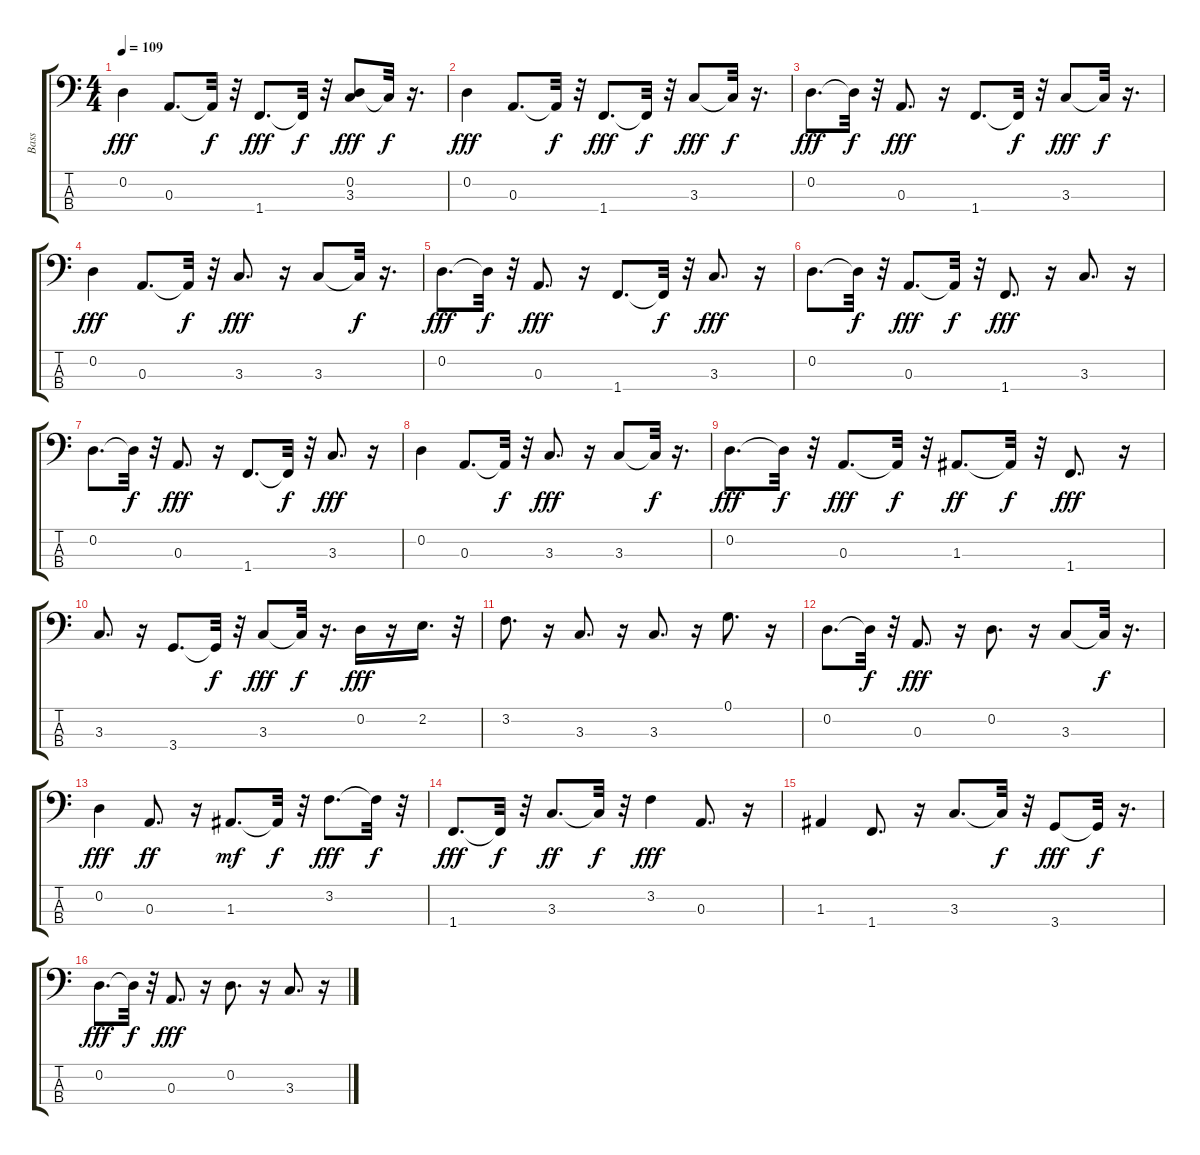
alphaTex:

\track ("Bass" "Bass") {instrument fretlessbass}
\staff {score tabs}
\tuning (G2 D2 A1 E1) {hide}
\ts (4 4)
\tempo 109
\clef f4
\ks c
0.2.4{dy fff} 0.3.8{d} 0.3{t}.32{dy f} r.32 1.4.8{d dy fff} 1.4{t}.32{dy f} r.32 (0.2 3.3).8{dy fff} 3.3{t}.32{dy f} r.16{d} |
0.2.4{dy fff} 0.3.8{d} 0.3{t}.32{dy f} r.32 1.4.8{d dy fff} 1.4{t}.32{dy f} r.32 3.3.8{dy fff} 3.3{t}.32{dy f} r.16{d} |
0.2.8{d dy fff} 0.2{t}.32{dy f} r.32 0.3.8{d dy fff} r.16 1.4.8{d} 1.4{t}.32{dy f} r.32 3.3.8{dy fff} 3.3{t}.32{dy f} r.16{d} |
0.2.4{dy fff} 0.3.8{d} 0.3{t}.32{dy f} r.32 3.3.8{d dy fff} r.16 3.3.8 3.3{t}.32{dy f} r.16{d} |
0.2.8{d dy fff} 0.2{t}.32{dy f} r.32 0.3.8{d dy fff} r.16 1.4.8{d} 1.4{t}.32{dy f} r.32 3.3.8{d dy fff} r.16 |
0.2.8{d} 0.2{t}.32{dy f} r.32 0.3.8{d dy fff} 0.3{t}.32{dy f} r.32 1.4.8{d dy fff} r.16 3.3.8{d} r.16 |
0.2.8{d} 0.2{t}.32{dy f} r.32 0.3.8{d dy fff} r.16 1.4.8{d} 1.4{t}.32{dy f} r.32 3.3.8{d dy fff} r.16 |
0.2.4 0.3.8{d} 0.3{t}.32{dy f} r.32 3.3.8{d dy fff} r.16 3.3.8 3.3{t}.32{dy f} r.16{d} |
0.2.8{d dy fff} 0.2{t}.32{dy f} r.32 0.3.8{d dy fff} 0.3{t}.32{dy f} r.32 1.3.8{d dy ff} 1.3{t}.32{dy f} r.32 1.4.8{d dy fff} r.16 |
3.3.8{d} r.16 3.4.8{d} 3.4{t}.32{dy f} r.32 3.3.8{dy fff} 3.3{t}.32{dy f} r.16{d} 0.2.16{dy fff} r.16 2.2.16{d} r.32 |
3.2.8{d} r.16 3.3.8{d} r.16 3.3.8{d} r.16 0.1.8{d} r.16 |
0.2.8{d} 0.2{t}.32{dy f} r.32 0.3.8{d dy fff} r.16 0.2.8{d} r.16 3.3.8 3.3{t}.32{dy f} r.16{d} |
0.2.4{dy fff} 0.3.8{d dy ff} r.16 1.3.8{d dy mf} 1.3{t}.32{dy f} r.32 3.2.8{d dy fff} 3.2{t}.32{dy f} r.32 |
1.4.8{d dy fff} 1.4{t}.32{dy f} r.32 3.3.8{d dy ff} 3.3{t}.32{dy f} r.32 3.2.4{dy fff} 0.3.8{d} r.16 |
1.3.4 1.4.8{d} r.16 3.3.8{d} 3.3{t}.32{dy f} r.32 3.4.8{dy fff} 3.4{t}.32{dy f} r.16{d} |
0.2.8{d dy fff} 0.2{t}.32{dy f} r.32 0.3.8{d dy fff} r.16 0.2.8{d} r.16 3.3.8{d} r.16
